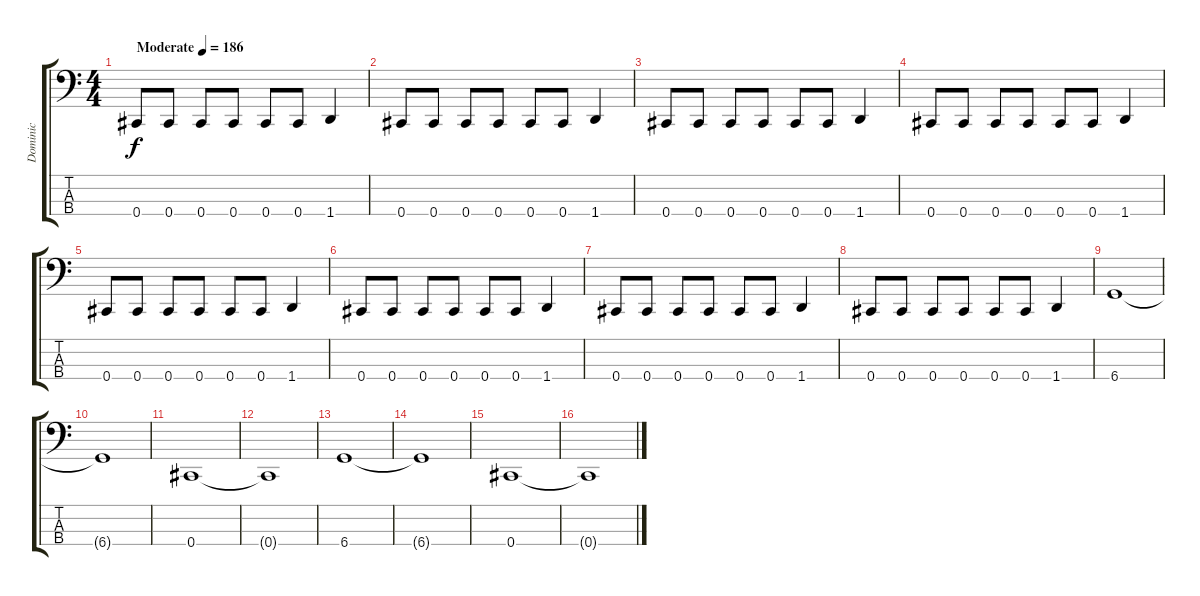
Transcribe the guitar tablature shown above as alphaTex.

\track ("Dominic" "Dominic") {instrument electricbassfinger}
\staff {score tabs}
\tuning (Gb2 Db2 Ab1 Db1) {hide}
\ts (4 4)
\tempo (186 "Moderate")
\clef f4
\ks c
0.4.8{dy f instrument electricbassfinger} 0.4.8 0.4.8 0.4.8 0.4.8 0.4.8 1.4.4 |
0.4.8 0.4.8 0.4.8 0.4.8 0.4.8 0.4.8 1.4.4 |
0.4.8 0.4.8 0.4.8 0.4.8 0.4.8 0.4.8 1.4.4 |
0.4.8 0.4.8 0.4.8 0.4.8 0.4.8 0.4.8 1.4.4 |
0.4.8 0.4.8 0.4.8 0.4.8 0.4.8 0.4.8 1.4.4 |
0.4.8 0.4.8 0.4.8 0.4.8 0.4.8 0.4.8 1.4.4 |
0.4.8 0.4.8 0.4.8 0.4.8 0.4.8 0.4.8 1.4.4 |
0.4.8 0.4.8 0.4.8 0.4.8 0.4.8 0.4.8 1.4.4 |
6.4.1 |
6.4{t}.1 |
0.4.1 |
0.4{t}.1 |
6.4.1 |
6.4{t}.1 |
0.4.1 |
0.4{t}.1
